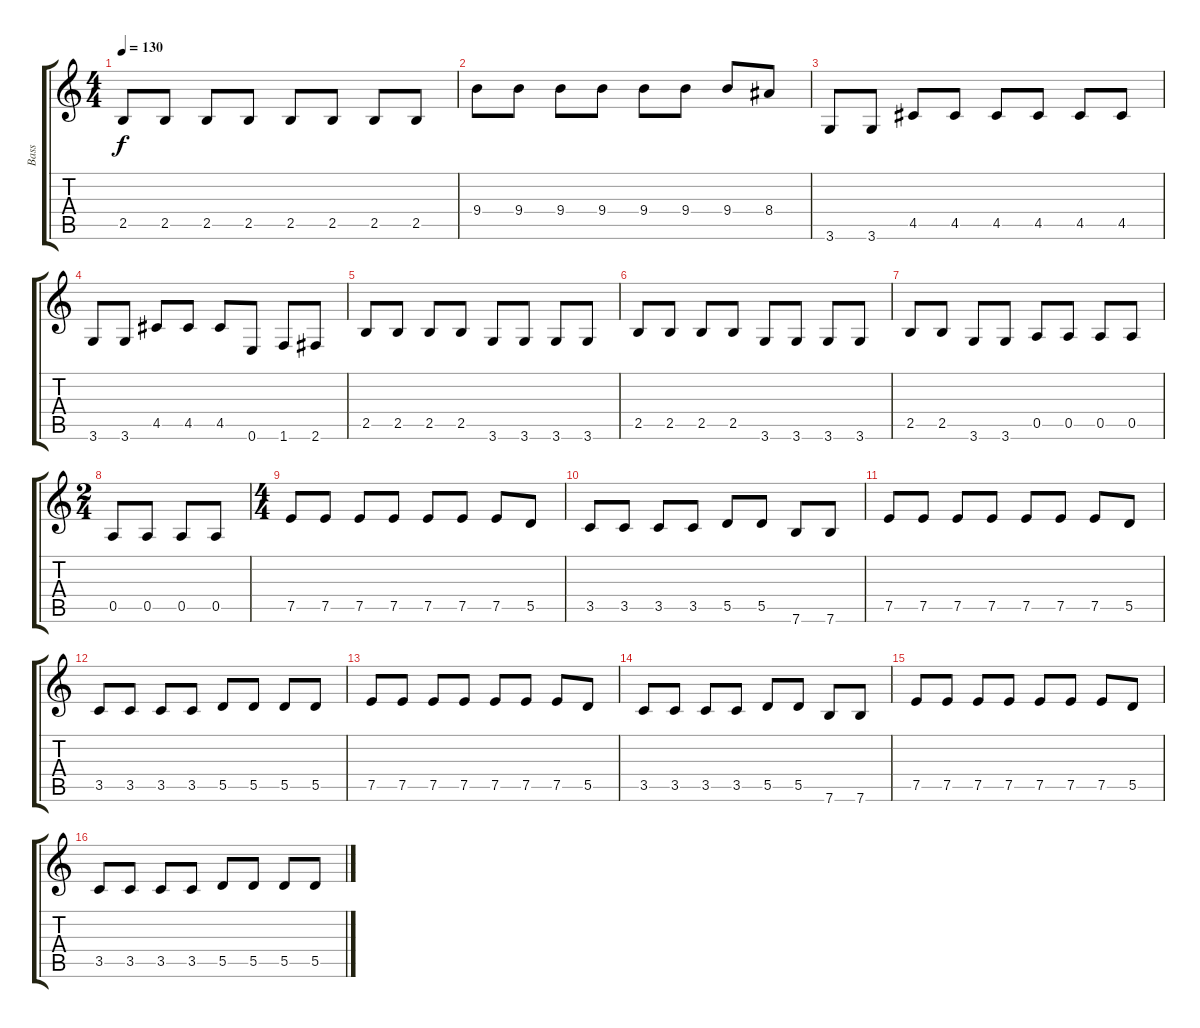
\track ("Bass" "Bass") {instrument electricbassfinger}
\staff {score tabs}
\tuning (E4 B3 G3 D3 A2 E2) {hide}
\ts (4 4)
\tempo 130
\clef g2
\ks c
2.5.8{dy f} 2.5.8 2.5.8 2.5.8 2.5.8 2.5.8 2.5.8 2.5.8 |
9.4.8 9.4.8 9.4.8 9.4.8 9.4.8 9.4.8 9.4.8 8.4.8 |
3.6.8 3.6.8 4.5.8 4.5.8 4.5.8 4.5.8 4.5.8 4.5.8 |
3.6.8 3.6.8 4.5.8 4.5.8 4.5.8 0.6.8 1.6.8 2.6.8 |
2.5.8 2.5.8 2.5.8 2.5.8 3.6.8 3.6.8 3.6.8 3.6.8 |
2.5.8 2.5.8 2.5.8 2.5.8 3.6.8 3.6.8 3.6.8 3.6.8 |
2.5.8 2.5.8 3.6.8 3.6.8 0.5.8 0.5.8 0.5.8 0.5.8 |
\ts (2 4)
0.5.8 0.5.8 0.5.8 0.5.8 |
\ts (4 4)
7.5.8 7.5.8 7.5.8 7.5.8 7.5.8 7.5.8 7.5.8 5.5.8 |
3.5.8 3.5.8 3.5.8 3.5.8 5.5.8 5.5.8 7.6.8 7.6.8 |
7.5.8 7.5.8 7.5.8 7.5.8 7.5.8 7.5.8 7.5.8 5.5.8 |
3.5.8 3.5.8 3.5.8 3.5.8 5.5.8 5.5.8 5.5.8 5.5.8 |
7.5.8 7.5.8 7.5.8 7.5.8 7.5.8 7.5.8 7.5.8 5.5.8 |
3.5.8 3.5.8 3.5.8 3.5.8 5.5.8 5.5.8 7.6.8 7.6.8 |
7.5.8 7.5.8 7.5.8 7.5.8 7.5.8 7.5.8 7.5.8 5.5.8 |
3.5.8 3.5.8 3.5.8 3.5.8 5.5.8 5.5.8 5.5.8 5.5.8
